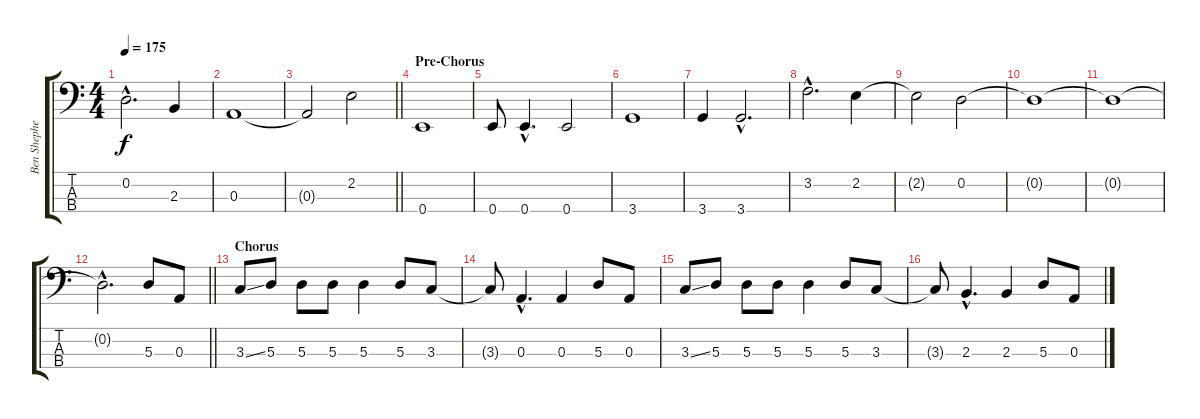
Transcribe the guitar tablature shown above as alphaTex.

\track ("Ben Shepherd-Bass" "Ben Shephe") {instrument electricbassfinger}
\staff {score tabs}
\tuning (G2 D2 A1 E1) {hide}
\ts (4 4)
\tempo 175
\clef f4
\ks c
0.2{hac t}.2{d dy f} 2.3.4 |
0.3.1 |
\barLineRight lightlight
0.3{t}.2 2.2.2 |
\section ("" "Pre-Chorus")
0.4.1 |
0.4.8 0.4{hac}.4{d} 0.4.2 |
3.4.1 |
3.4.4 3.4{hac}.2{d} |
3.2{hac}.2{d} 2.2.4 |
2.2{t}.2 0.2.2 |
0.2{t}.1 |
0.2{t}.1 |
\barLineRight lightlight
0.2{hac t}.2{d} 5.3.8 0.3.8 |
\section ("" "Chorus")
3.3{ss}.8 5.3.8 5.3.8 5.3.8 5.3.4 5.3.8 3.3.8 |
3.3{t}.8 0.3{hac}.4{d} 0.3.4 5.3.8 0.3.8 |
3.3{ss}.8 5.3.8 5.3.8 5.3.8 5.3.4 5.3.8 3.3.8 |
3.3{t}.8 2.3{hac}.4{d} 2.3.4 5.3.8 0.3.8
